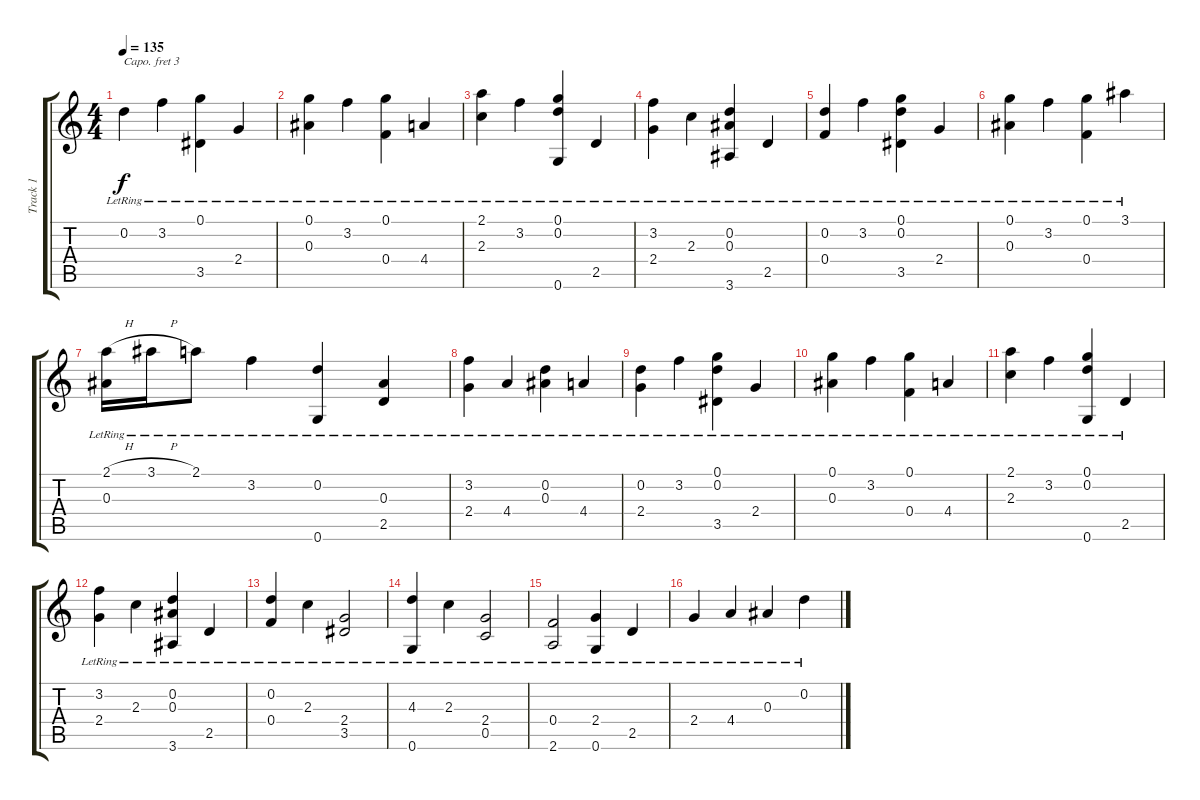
\track ("Track 1" "Track 1") {instrument acousticguitarnylon}
\staff {score tabs}
\capo 3
\tuning (E4 B3 G3 D3 A2 E2) {hide}
\ts (4 4)
\tempo 135
\clef g2
\ks c
0.2{lr}.4{dy f} 3.2{lr}.4 (0.1{lr} 3.5{lr}).4 2.4{lr}.4 |
(0.1{lr} 0.3{lr}).4 3.2{lr}.4 (0.1{lr} 0.4{lr}).4 4.4{lr}.4 |
(2.1{lr} 2.3{lr}).4 3.2{lr}.4 (0.1{lr} 0.2{lr} 0.6{lr}).4 2.5{lr}.4 |
(3.2{lr} 2.4{lr}).4 2.3{lr}.4 (0.2{lr} 0.3{lr} 3.6{lr}).4 2.5{lr}.4 |
(0.2{lr} 0.4{lr}).4 3.2{lr}.4 (0.1{lr} 0.2{lr} 3.5{lr}).4 2.4{lr}.4 |
(0.1{lr} 0.3{lr}).4 3.2{lr}.4 (0.1{lr} 0.4{lr}).4 3.1{lr}.4 |
(2.1{h lr} 0.3{lr}).16 3.1{h lr}.16 2.1{lr}.8 3.2{lr}.4 (0.2{lr} 0.6{lr}).4 (0.3{lr} 2.5{lr}).4 |
(3.2{lr} 2.4{lr}).4 4.4{lr}.4 (0.2{lr} 0.3{lr}).4 4.4{lr}.4 |
(0.2{lr} 2.4{lr}).4 3.2{lr}.4 (0.1{lr} 0.2{lr} 3.5{lr}).4 2.4{lr}.4 |
(0.1{lr} 0.3{lr}).4 3.2{lr}.4 (0.1{lr} 0.4{lr}).4 4.4{lr}.4 |
(2.1{lr} 2.3{lr}).4 3.2{lr}.4 (0.1{lr} 0.2{lr} 0.6{lr}).4 2.5{lr}.4 |
(3.2{lr} 2.4{lr}).4 2.3{lr}.4 (0.2{lr} 0.3{lr} 3.6{lr}).4 2.5{lr}.4 |
(0.2{lr} 0.4{lr}).4 2.3{lr}.4 (2.4{lr} 3.5{lr}).2 |
(4.3{lr} 0.6{lr}).4 2.3{lr}.4 (2.4{lr} 0.5{lr}).2 |
(0.4{lr} 2.6{lr}).2 (2.4{lr} 0.6{lr}).4 2.5{lr}.4 |
2.4{lr}.4 4.4{lr}.4 0.3{lr}.4 0.2{lr}.4
